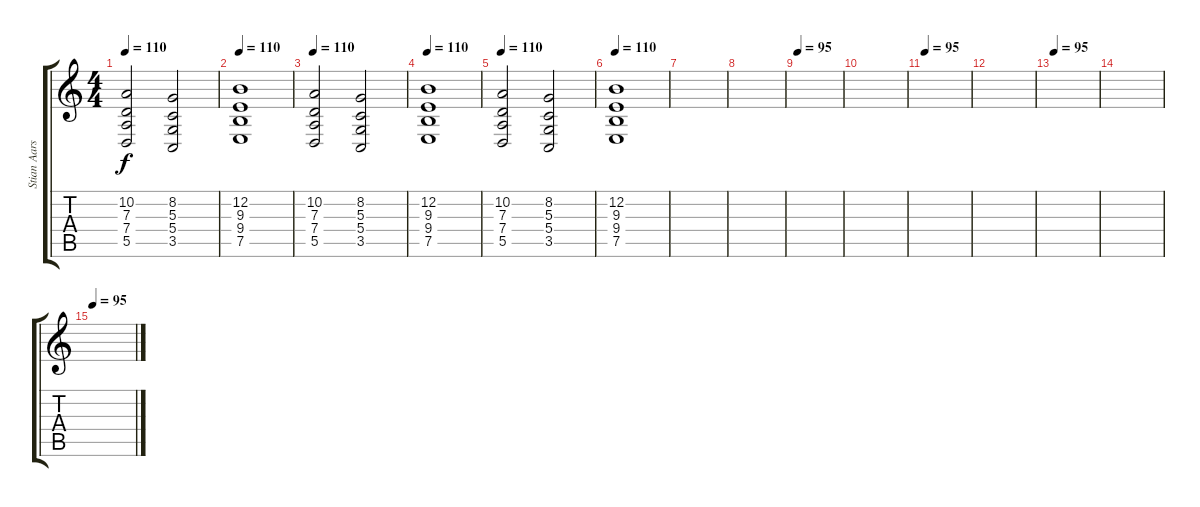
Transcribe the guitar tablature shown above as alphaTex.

\track ("Stian Aarstad" "Stian Aars") {instrument pad2warm}
\staff {score tabs}
\tuning (E4 B3 G3 D3 A2 E2) {hide}
\ts (4 4)
\tempo 125
\tempo 110
\clef g2
\ks c
(10.2 7.3 7.4 5.5).2{dy f volume 10} (8.2 5.3 5.4 3.5).2 |
\tempo 110
(12.2 9.3 9.4 7.5).1{volume 10} |
\tempo 125
\tempo 110
(10.2 7.3 7.4 5.5).2{volume 10} (8.2 5.3 5.4 3.5).2 |
\tempo 110
(12.2 9.3 9.4 7.5).1{volume 10} |
\tempo 125
\tempo 110
(10.2 7.3 7.4 5.5).2{volume 10} (8.2 5.3 5.4 3.5).2 |
\tempo 110
(12.2 9.3 9.4 7.5).1{volume 10} |
|
|
\tempo 95
|
|
\tempo 95
|
|
\tempo 95
|
|
\tempo 95
